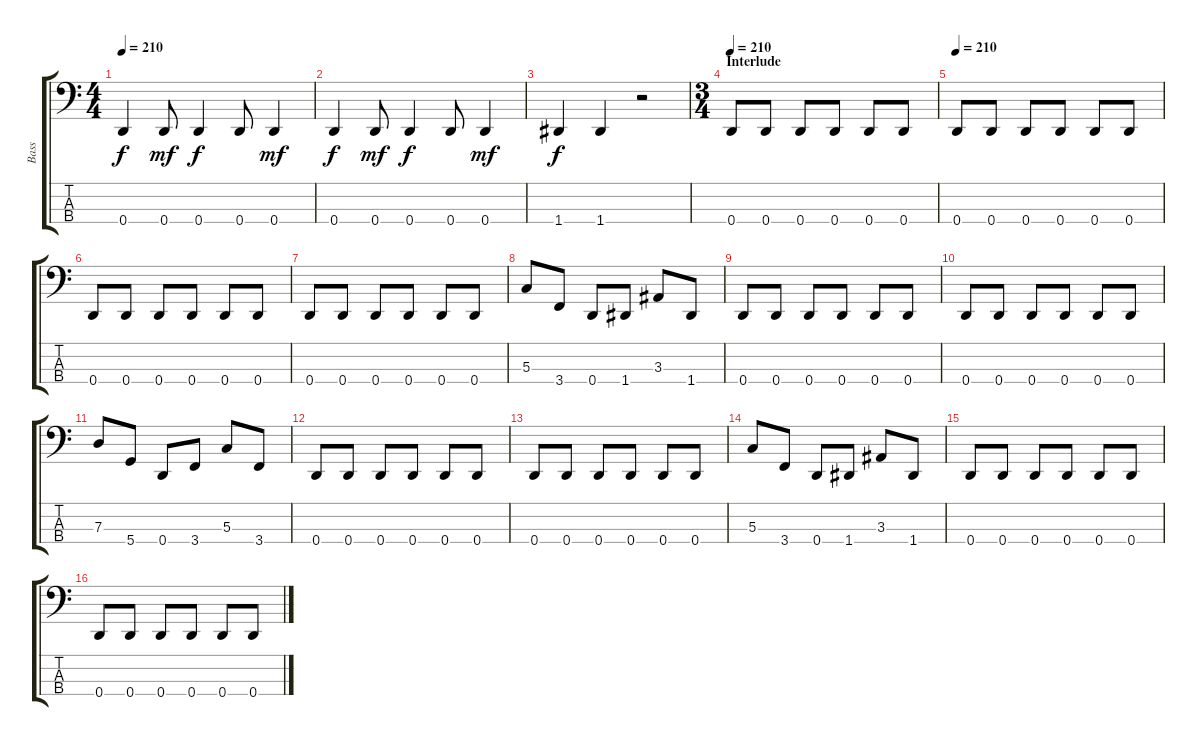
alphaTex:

\track ("Bass" "Bass") {instrument electricbasspick}
\staff {score tabs}
\tuning (F2 C2 G1 D1) {hide}
\ts (4 4)
\tempo 210
\clef f4
\ks c
0.4.4{dy f} 0.4.8{dy mf} 0.4.4{dy f} 0.4.8 0.4.4{dy mf} |
0.4.4{dy f} 0.4.8{dy mf} 0.4.4{dy f} 0.4.8 0.4.4{dy mf} |
1.4.4{dy f} 1.4.4 r.2 |
\ts (3 4)
\section ("" "Interlude")
\tempo 210
0.4.8 0.4.8 0.4.8 0.4.8 0.4.8 0.4.8 |
\tempo 210
0.4.8 0.4.8 0.4.8 0.4.8 0.4.8 0.4.8 |
0.4.8 0.4.8 0.4.8 0.4.8 0.4.8 0.4.8 |
0.4.8 0.4.8 0.4.8 0.4.8 0.4.8 0.4.8 |
5.3.8 3.4.8 0.4.8 1.4.8 3.3.8 1.4.8 |
0.4.8 0.4.8 0.4.8 0.4.8 0.4.8 0.4.8 |
0.4.8 0.4.8 0.4.8 0.4.8 0.4.8 0.4.8 |
7.3.8 5.4.8 0.4.8 3.4.8 5.3.8 3.4.8 |
0.4.8 0.4.8 0.4.8 0.4.8 0.4.8 0.4.8 |
0.4.8 0.4.8 0.4.8 0.4.8 0.4.8 0.4.8 |
5.3.8 3.4.8 0.4.8 1.4.8 3.3.8 1.4.8 |
0.4.8 0.4.8 0.4.8 0.4.8 0.4.8 0.4.8 |
0.4.8 0.4.8 0.4.8 0.4.8 0.4.8 0.4.8
